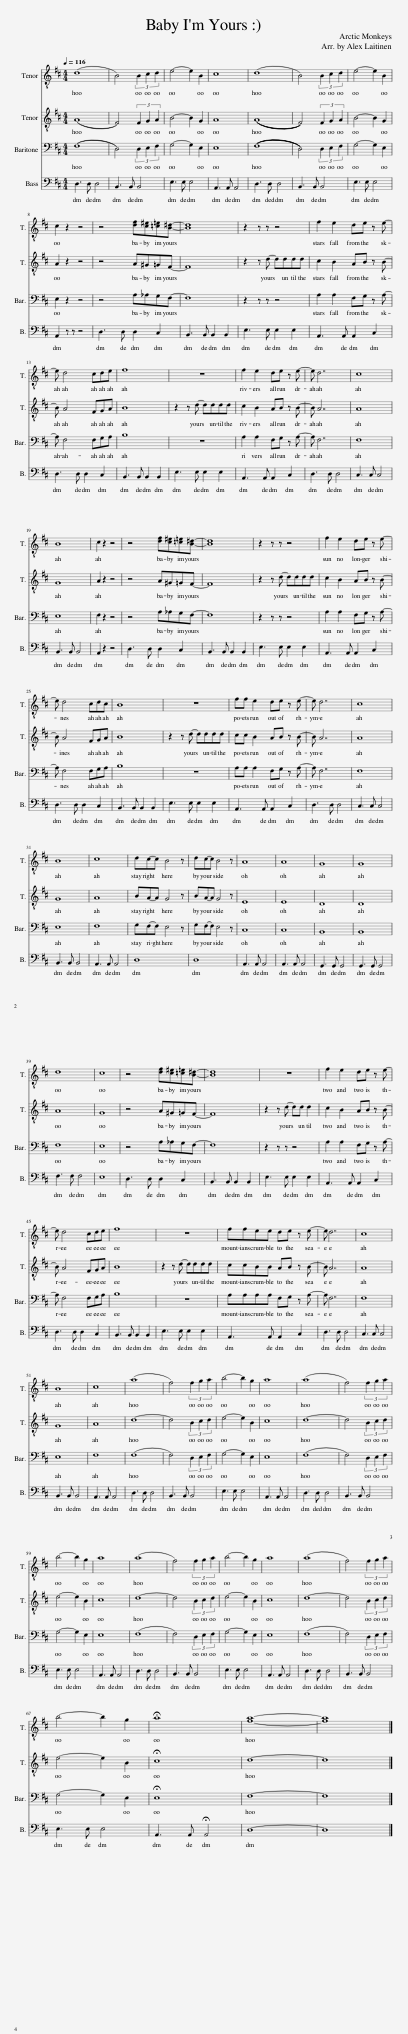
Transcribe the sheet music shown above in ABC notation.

X:1
%%score 1 2 3 4
L:1/8
Q:1/4=116
M:4/4
I:linebreak $
K:D
V:1 treble-8
V:2 treble-8
V:3 bass
V:4 bass
V:1
 (d8 | B4) (3B2 c2 d2 | e4- e2 B2 | c8 | (d8 | %5
 B4) (3B2 c2 d2 | e4- e2 B2 |$ c2 z2 z4 | z4 [df][c^e][=c=e][B^d]- | [Bd]8 | %10
 z2 z z z4 | f2 e2 de z e- |$ e d4 cde | f8 | z8 | %15
 f2 e2 de z e- | e d7 | c8 |$ B8 | c2 z2 z4 | %20
 z4 [df][c^e][=c=e][B^d]- | [Bd]8 | z2 z z z4 | f2 e2 de z e- |$ e d4 cdc | %25
 B8 | z8 | ff e2 de z e- | e d7 | c8 |$ %30
 B8 | c8 | dc-c B4 z | dc-c B4 z | A8 | %35
 A8 | G8 | G8 |$ d8 | c8 | %40
 z4 [df][c^e][=c=e][B^d]- | [Bd]8 | z8 | f2 e2 de z e- |$ e d4 cde | %45
 f8 | z8 | ffee de z e- | e d7 | c8 |$ %50
 B8 | c8 | (a8 | f4) (3f2 g2 a2 | b4- b2 g2 | %55
 a8 | (a8 | f4) (3f2 g2 a2 |$ b4- b2 g2 | a8 | %60
 (a8 | f4) (3f2 g2 a2 | b4- b2 g2 | a8 | (a8 | %65
 f4) (3f2 g2 a2 |$ b4- b2 g2 | !fermata!a8 | [fa]8- | [fa]8 |] %70
V:2
 ((A8 | F4)) (3F2 G2 A2 | B4- B2 G2 | A8 | ((((A8 | %5
 F4)))) (3F2 G2 A2 | B4- B2 G2 |$ A2 z2 z4 | z4 A^G=GF- | F8 | %10
 z2 z d- dddd | c2 B2 AB z B- |$ B A4 FGA | B8 | z2 z d- dddd | %15
 c2 B2 AB z B- | B A7 | A8 |$ G8 | A2 z2 z4 | %20
 z4 A^G=GF- | F8 | z2 z d- dddd | c2 B2 AB z B- |$ B A4 FGA | %25
 B8 | z2 z d- dddd | cc B2 AB z B- | B A7 | A8 |$ %30
 G8 | A8 | BA-A G4 z | BA-A G4 z | E8 | %35
 E8 | D8 | D8 |$ A8 | G8 | %40
 z4 A^G=GF- | F8 | z2 z d- dd d2 | c2 B2 AB z B- |$ B A4 FGA | %45
 B8 | z2 z d- dddd | ccBB AB z B- | B A7 | A8 |$ %50
 G8 | A8 | d8- | d4 (3B2 c2 d2 | e4- e2 B2 | %55
 c8 | d8- | d4 (3B2 c2 d2 |$ e4- e2 B2 | c8 | %60
 d8- | d4 (3B2 c2 d2 | e4- e2 B2 | c8 | d8- | %65
 d4 (3B2 c2 d2 |$ e4- e2 B2 | !fermata!c8 | d8- | d8 |] %70
V:3
 ((F,8 | D,4)) (3D,2 E,2 F,2 | G,4- G,2 E,2 | E,8 | ((((F,8 | %5
 D,4)))) (3D,2 E,2 F,2 | G,4- G,2 E,2 |$ E,2 z2 z4 | z4 A,_A,G,F,- | F,8 | %10
 z2 z z z4 | A,2 A,2 F,G, z A,- |$ A, F,4 F,G,A, | B,8 | z8 | %15
 A,2 A,2 F,G, z A,- | A, F,7 | F,8 |$ E,8 | F,2 z2 z4 | %20
 z4 A,_A,G,F,- | F,8 | z2 z z z4 | A,2 A,2 F,G, z A,- |$ A, F,4 F,G,A, | %25
 B,8 | z8 | A,A, A,2 F,G, z A,- | A, F,7 | F,8 |$ %30
 E,8 | F,8 | G,F,-F, E,4 z | G,F,-F, E,4 z | C,8 | %35
 C,8 | B,,8 | B,,8 |$ F,8 | E,8 | %40
 z4 A,_A,G,F,- | F,8 | z2 z z z4 | A,2 A,2 F,G, z A,- |$ A, F,4 F,G,A, | %45
 B,8 | z8 | A,A,A,A, F,G, z A,- | A, F,7 | F,8 |$ %50
 E,8 | F,8 | (F,8 | F,4) (3D,2 E,2 F,2 | G,4- G,2 E,2 | %55
 E,8 | (F,8 | F,4) (3D,2 E,2 F,2 |$ G,4- G,2 E,2 | E,8 | %60
 (F,8 | F,4) (3D,2 E,2 F,2 | G,4- G,2 E,2 | E,8 | (F,8 | %65
 F,4) (3D,2 E,2 F,2 |$ G,4- G,2 E,2 | !fermata!E,8 | F,8- | F,8 |] %70
V:4
 D,3 D, D,4 | B,,3 B,, B,,4 | E,3 E, E,4 | A,,3 A,, A,,4 | D,3 D, D,4 | %5
 B,,3 B,, B,,4 | E,3 E, E,4 |$ A,,2 z z z4 | D,3 D, D,2 C,2 | B,,3 B,, B,,2 B,,2 | %10
 E,3 E, E,2 E,2 | A,,3 A,, A,,2 C,2 |$ D,3 D, D,2 C,2 | B,,3 B,, B,,2 B,,2 | E,3 E, E,2 E,2 | %15
 A,,3 A,, A,,2 C,2 | D,3 D, D,4 | C,3 C, C,4 |$ B,,3 B,, B,,4 | A,,2 z2 z4 | %20
 D,3 D, D,2 C,2 | B,,3 B,, B,,2 B,,2 | E,3 E, E,2 E,2 | A,,3 A,, A,,2 C,2 |$ D,3 D, D,2 C,2 | %25
 B,,3 B,, B,,2 B,,2 | E,3 E, E,2 E,2 | A,,3 A,, A,,2 C,2 | D,3 D, D,4 | C,3 C, C,4 |$ %30
 B,,3 B,, B,,4 | A,,3 A,, A,,4 | D,8 | D,8 | A,,3 A,, A,,4 | %35
 A,,3 A,, A,,4 | G,,3 G,, G,,4 | G,,3 G,, G,,4 |$ F,3 F, F,4 | E,8 | %40
 D,3 D, D,2 C,2 | B,,3 B,, B,,2 B,,2 | E,3 E, E,2 E,2 | A,,3 A,, A,,2 C,2 |$ D,3 D, D,2 C,2 | %45
 B,,3 B,, B,,2 B,,2 | E,3 E, E,2 E,2 | A,,3 A,, A,,2 C,2 | D,3 D, D,4 | C,3 C, C,4 |$ %50
 B,,3 B,, B,,4 | A,,3 A,, A,,4 | D,3 D, D,4 | B,,3 B,, B,,4 | E,3 E, E,4 | %55
 A,,3 A,, A,,4 | D,3 D, D,4 | B,,3 B,, B,,4 |$ E,3 E, E,4 | A,,3 A,, A,,4 | %60
 D,3 D, D,4 | B,,3 B,, B,,4 | E,3 E, E,4 | A,,3 A,, A,,4 | D,3 D, D,4 | %65
 B,,3 B,, B,,4 |$ E,3 E, E,4 | A,,3 A,, !fermata!A,,4 | D,8- | D,8 |] %70
